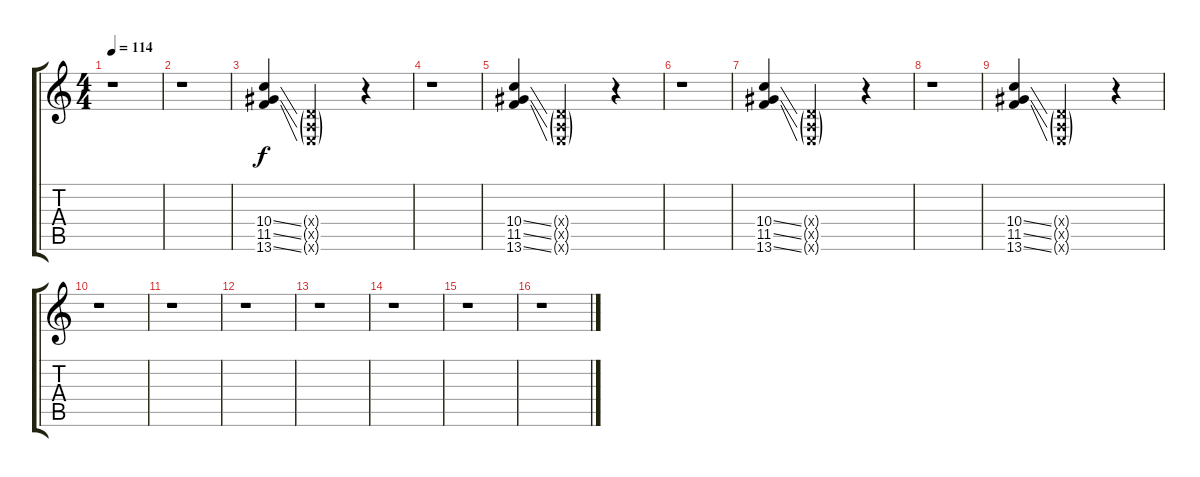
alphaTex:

\track "" {instrument distortionguitar}
\staff {score tabs}
\tuning (E4 B3 G3 D3 A2 E2) {hide}
\ts (4 4)
\tempo 114
\clef g2
\ks c
r.1{dy mp} |
r.1 |
(10.4{ss} 11.5{ss} 13.6{ss}).4{dy f} (0.4{g x} 0.5{g x} 0.6{g x}).2 r.4 |
r.1 |
(10.4{ss} 11.5{ss} 13.6{ss}).4 (0.4{g x} 0.5{g x} 0.6{g x}).2 r.4 |
r.1 |
(10.4{ss} 11.5{ss} 13.6{ss}).4 (0.4{g x} 0.5{g x} 0.6{g x}).2 r.4 |
r.1 |
(10.4{ss} 11.5{ss} 13.6{ss}).4 (0.4{g x} 0.5{g x} 0.6{g x}).2 r.4 |
r.1 |
r.1 |
r.1 |
r.1 |
r.1 |
r.1 |
r.1
